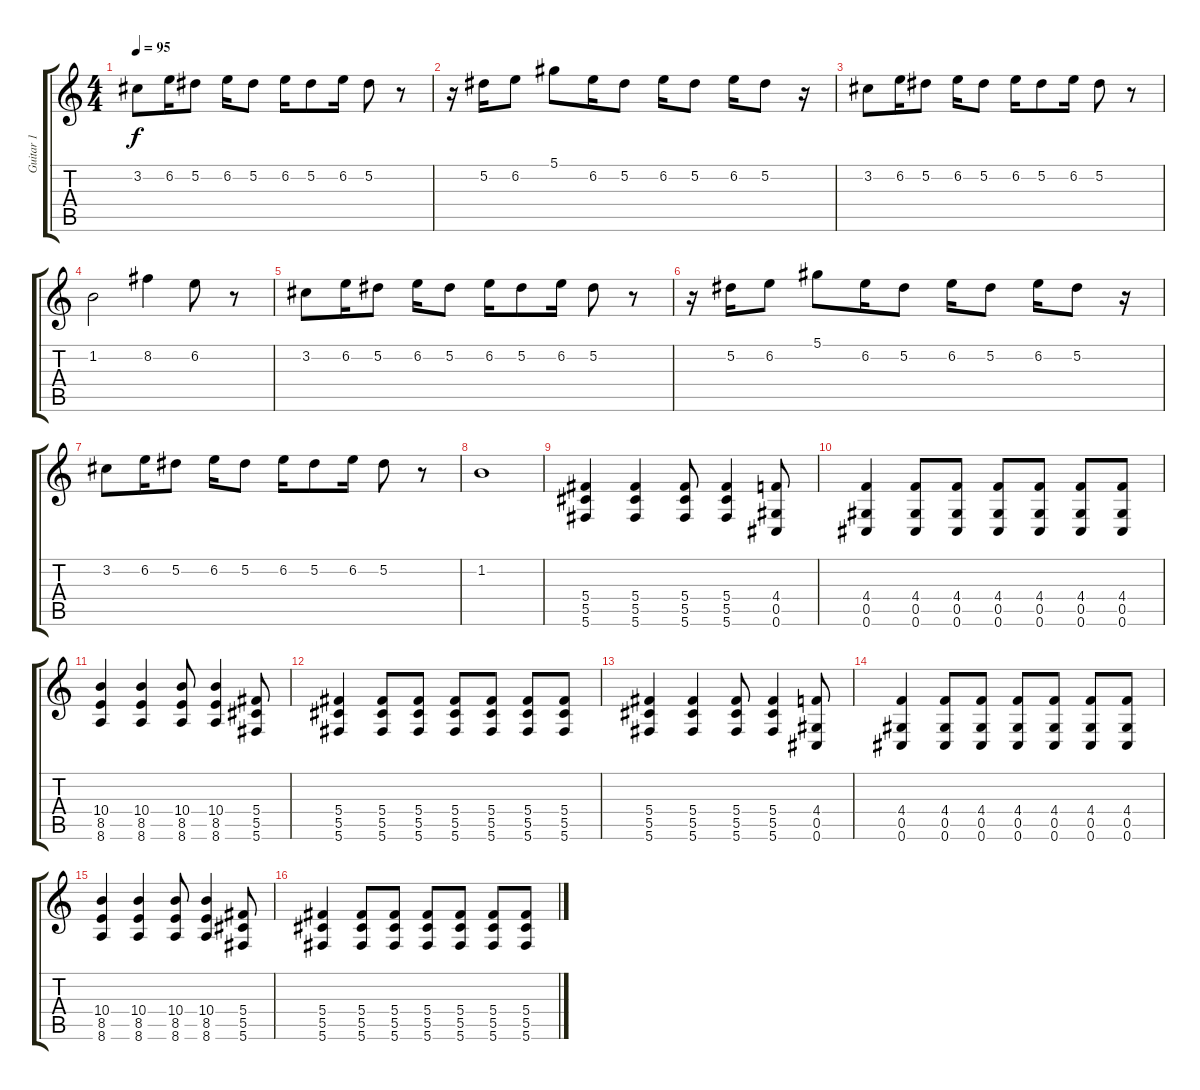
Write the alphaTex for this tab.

\track ("Guitar 1" "Guitar 1") {instrument distortionguitar}
\staff {score tabs}
\tuning (Eb4 Bb3 Gb3 Db3 Ab2 Db2) {hide}
\ts (4 4)
\tempo 95
\clef g2
\ks c
3.2.8{dy f} 6.2.16 5.2.8 6.2.16 5.2.8 6.2.16 5.2.8 6.2.16 5.2.8 r.8 |
r.16 5.2.16 6.2.8 5.1.8 6.2.16 5.2.8 6.2.16 5.2.8 6.2.16 5.2.8 r.16 |
3.2.8 6.2.16 5.2.8 6.2.16 5.2.8 6.2.16 5.2.8 6.2.16 5.2.8 r.8 |
1.2.2 8.2.4 6.2.8 r.8 |
3.2.8 6.2.16 5.2.8 6.2.16 5.2.8 6.2.16 5.2.8 6.2.16 5.2.8 r.8 |
r.16 5.2.16 6.2.8 5.1.8 6.2.16 5.2.8 6.2.16 5.2.8 6.2.16 5.2.8 r.16 |
3.2.8 6.2.16 5.2.8 6.2.16 5.2.8 6.2.16 5.2.8 6.2.16 5.2.8 r.8 |
1.2.1 |
(5.4 5.5 5.6).4 (5.4 5.5 5.6).4 (5.4 5.5 5.6).8 (5.4 5.5 5.6).4 (4.4 0.5 0.6).8 |
(4.4 0.5 0.6).4 (4.4 0.5 0.6).8 (4.4 0.5 0.6).8 (4.4 0.5 0.6).8 (4.4 0.5 0.6).8 (4.4 0.5 0.6).8 (4.4 0.5 0.6).8 |
(10.4 8.5 8.6).4 (10.4 8.5 8.6).4 (10.4 8.5 8.6).8 (10.4 8.5 8.6).4 (5.4 5.5 5.6).8 |
(5.4 5.5 5.6).4 (5.4 5.5 5.6).8 (5.4 5.5 5.6).8 (5.4 5.5 5.6).8 (5.4 5.5 5.6).8 (5.4 5.5 5.6).8 (5.4 5.5 5.6).8 |
(5.4 5.5 5.6).4 (5.4 5.5 5.6).4 (5.4 5.5 5.6).8 (5.4 5.5 5.6).4 (4.4 0.5 0.6).8 |
(4.4 0.5 0.6).4 (4.4 0.5 0.6).8 (4.4 0.5 0.6).8 (4.4 0.5 0.6).8 (4.4 0.5 0.6).8 (4.4 0.5 0.6).8 (4.4 0.5 0.6).8 |
(10.4 8.5 8.6).4 (10.4 8.5 8.6).4 (10.4 8.5 8.6).8 (10.4 8.5 8.6).4 (5.4 5.5 5.6).8 |
(5.4 5.5 5.6).4 (5.4 5.5 5.6).8 (5.4 5.5 5.6).8 (5.4 5.5 5.6).8 (5.4 5.5 5.6).8 (5.4 5.5 5.6).8 (5.4 5.5 5.6).8
